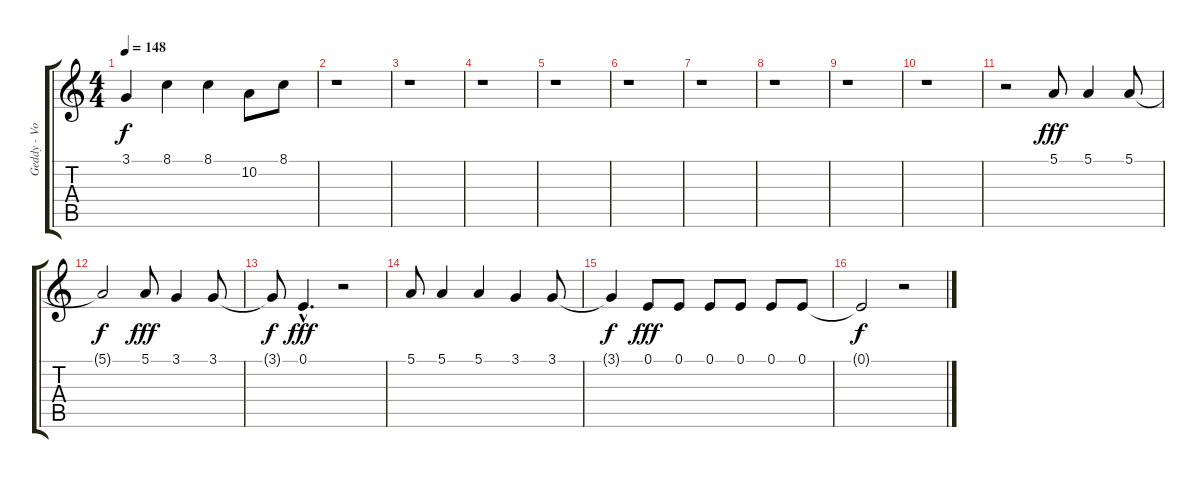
\track ("Geddy - Voz" "Geddy - Vo") {instrument lead3calliope}
\staff {score tabs}
\tuning (E4 B3 G3 D3 A2 E2) {hide}
\ts (4 4)
\tempo 148
\clef g2
\ks c
3.1{t}.4{dy f} 8.1.4 8.1.4 10.2.8 8.1.8 |
r.1 |
r.1 |
r.1 |
r.1 |
r.1 |
r.1 |
r.1 |
r.1 |
r.1 |
r.2 5.1.8{dy fff} 5.1.4 5.1.8 |
5.1{t}.2{dy f} 5.1.8{dy fff} 3.1.4 3.1.8 |
3.1{t}.8{dy f} 0.1{hac}.4{d dy fff} r.2 |
5.1.8 5.1.4 5.1.4 3.1.4 3.1.8 |
3.1{t}.4{dy f} 0.1.8{dy fff} 0.1.8 0.1.8 0.1.8 0.1.8 0.1.8 |
0.1{t}.2{dy f} r.2
